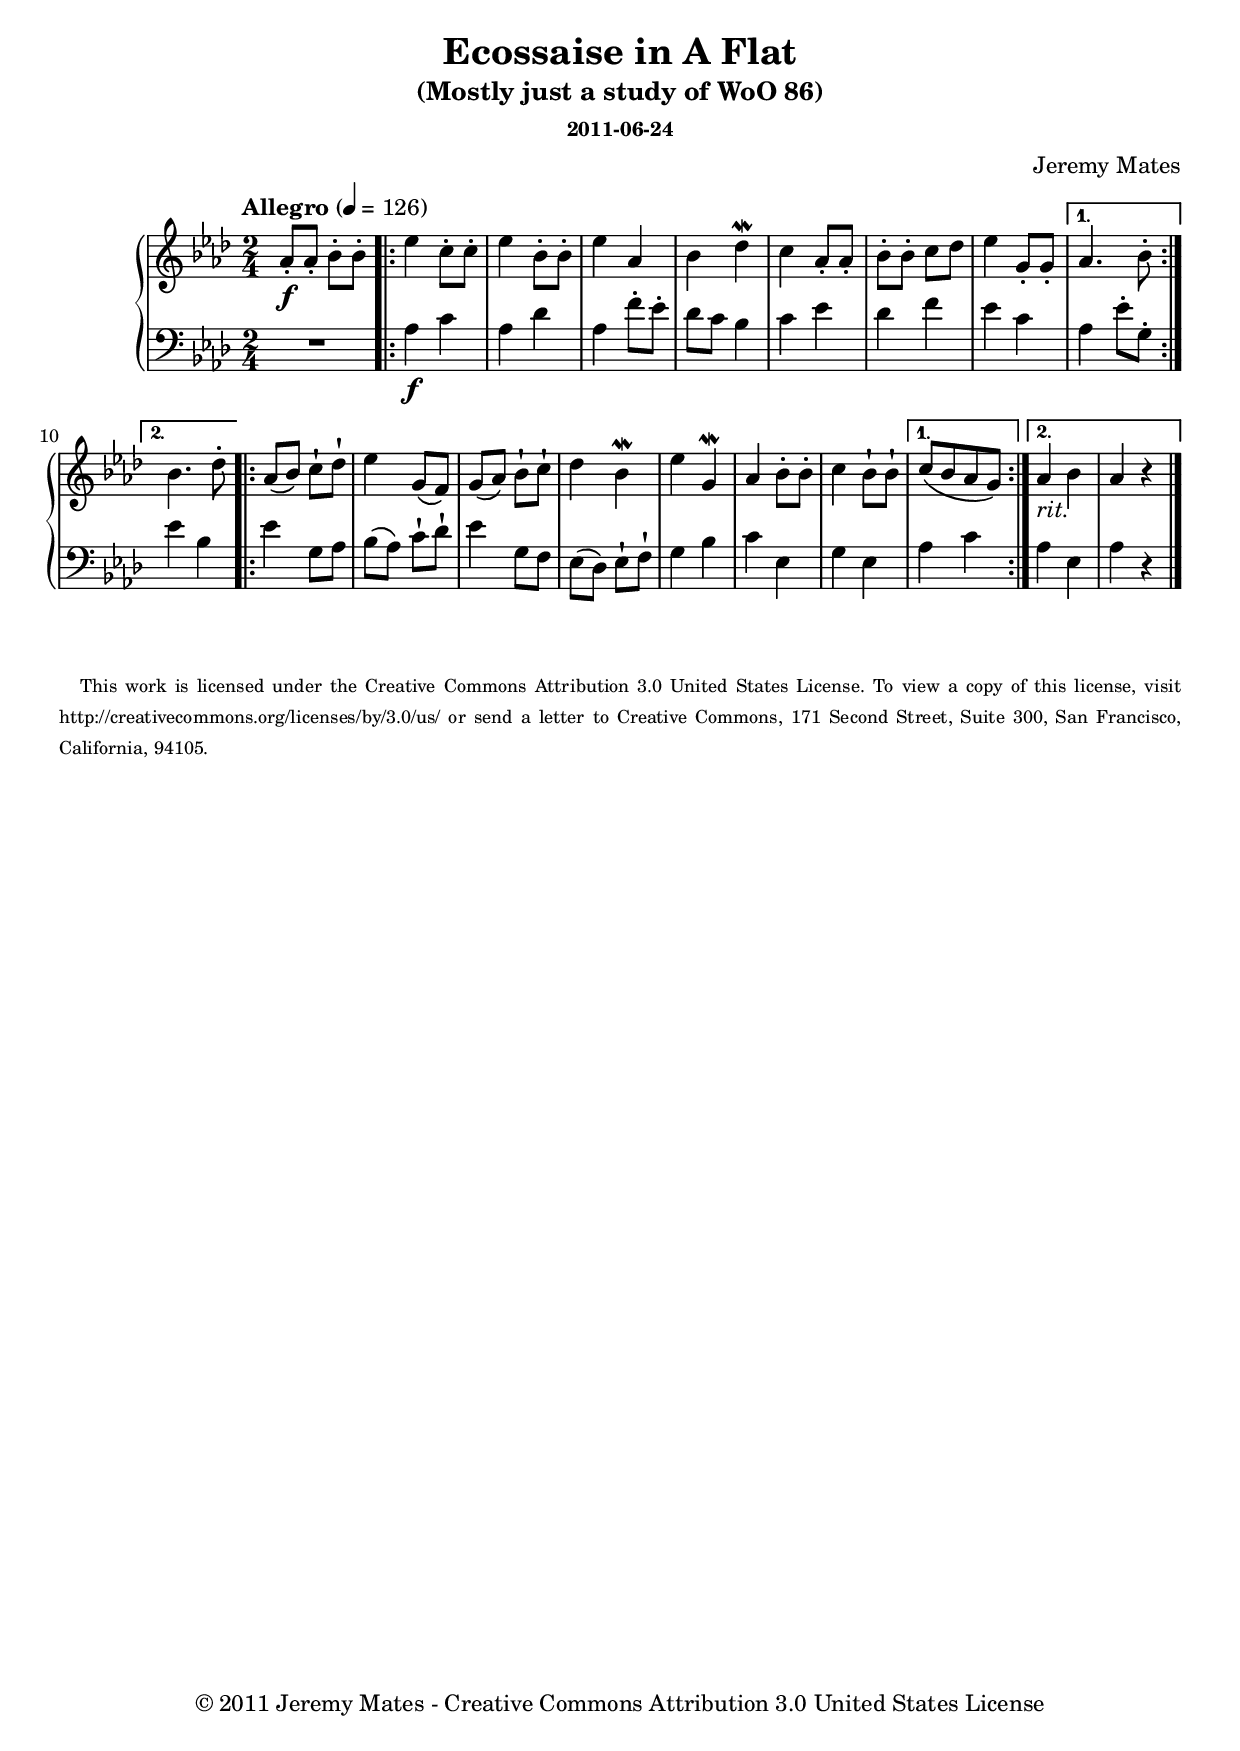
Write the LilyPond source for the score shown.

% LilyPond engraving system - http://www.lilypond.org/
%
% Mostly based on a study of Ecossaise in E Flat by B. and noodling around
% on the piano, plus to learn how to do the 1. / 2. repeat in LilyPond.
%
% MIDI -> mp3 conversion via the "harmo_bjf.SF2" soundfont:
% http://www-gmm.insa-toulouse.fr/~guillaum/PIANO/voiced_sfbank.html
%
% http://soundcloud.com/thrig

\version "2.14.0"

% http://www.mail-archive.com/lilypond-user@gnu.org/msg38823.html
%
% Copyright (C) 2008 NICTA
% Author: Peter Chubb <peter.chubb AT nicta.com.au>
%
%
%  This program is free software; you can redistribute it and/or modify
%  it under the terms of the GNU General Public License, version 2,
%  as published by the Free Software Foundation.
%
%  This program is distributed in the hope that it will be useful,
%  but WITHOUT ANY WARRANTY; without even the implied warranty of
%  MERCHANTABILITY or FITNESS FOR A PARTICULAR PURPOSE.
%  See the GNU General Public License for more details.  It is
%  available in the Lilypond source tree, or at
%  http://www.gnu.org/licenses/old-licenses/gpl-2.0.html
%
% This script tries to make MIDI output from LilyPond a little more realistic.
% It tries to take articulations (slurs, staccato) into account, by 
% replacing notes  with sequential music of suitably time-scaled note plus 
% skip.
%
% It also tries to unfold trills turns etc., and take rallentendo 
% and accelerando into account.
%
% As my scheme knowledge is poor (I was teaching myself as I went), there 
% is much scope for improvement.

%
%%%USAGE
% In the \score section do:
%  \unfoldRepeats \articulate <<
%	all the rest of the score
% >>
% or use the lilywrap script.
%
% TO DO (prioritised, the ones that'll make the most difference first)
%
% * Dynamics.  
%   * Fix quantisation for dynamics on single note (replace note 
%     with tied 128th notes?) -- started, needs work.
%   * Make \fp do the right thing (loud start, then quiet).
%
% * Inegalite.  Notes on-beat steal time from notes off-beat.  
%   Degree of stealing is a parameter: from 1.0 (straight) 
%   to 1.5 (extreme swing).  Also fix tenuto to use this.
%
% * add accel (to match rall), and molto rall. I've never seen 
%   molto accel but some composer somewhere has probably used it.
%
% * Fermata, and Fermata Lunga
% * Add more synonyms for accel and rall: rit ritard stringendo 
%
% * Phrasing.
%   * Rall at end of piece
%   * Very slight accel into a phrase, rall out of it.
%   * Dynamics during a phrase????  unclear how these should be in 
%     the general case
%
% * Trill algorithm needs work.
%
% * Cope with more ornaments/articulations.
%    mordents, inverted-turns, etc.
%   -- accent needs better control of dynamics.
%   -- Articulations: mezzo-staccato, staccatissimo, portato.
%   -- Handling of generic ornaments (in lily, `\stopped'; in 
%		most early music:  ornament this note (trill, turn 
%		or mordent as the player wishes))
% * Automatic gruppetto at end of trill; better handling of 
%      initial/final grace notes on trill
% * Automatic ornaments.
%   * Spot cadences and ornament
%   * Look for quaver-dotted note for trills, for example.  
%   * Fill in steps. (Needs lookahead/lookbehind.)
% * `afterturn' -- a turn after the start of a note.
% * accidentals for trills and turns

#(use-modules (ice-9 debug))
#(use-modules (scm display-lily))

% PARAMETERS
% How much to compress notes marked Staccato.  CPE Bach says `as short as 
% may conveniently be played, as if the keys were too hot to touch'.  
% Most modern sources say 1/2 the notated length of a note.
#(define ac:staccatoFactor '(1 . 2)) 

% And tenuto (if we ever implement time stealing, this should be >1.0)
#(define ac:tenutoFactor '(1 . 1))

% How much to articulate normal notes.  CPE Bach says 1/2 (and 
% staccato should be `as short as may conveniently be played') but this 
% sounds too short for modern music.  7/8 sounds about right.
% DBG fiddling with this
#(define ac:normalFactor '(8 . 8))

% How much to slow down for a rall. or a poco rall.
% (or speed up for accel or poco accel)
#(define ac:rallFactor (ly:make-moment 60 100)) % 40% slowdown
#(define ac:pocoRallFactor (ly:make-moment 90 100)) % 10% slowdown

% The absolute time for a twiddle in a trill, in minutes.
% Start with 1/4 seconds == 1/240 minutes
#(define ac:maxTwiddleTime (ly:make-moment 1 240))


% Internal variables, don't touch.
% (should probably be part of a context somehow)

% Whether to slur, or not
#(define ac:inSlur #f)
#(define ac:inPhrasingSlur #f)

% Whether the current noteevent is in a trill spanner
#(define ac:inTrill #f)

% assume start in C major.  Key change events override this.
% Could get from context, but don't know how.
#(define ac:current-key (make-music
          'KeyChangeEvent
          'tonic
          (ly:make-pitch -1 0 0)
          'pitch-alist
          (list (cons 0 0)
                (cons 1 0)
                (cons 2 0)
                (cons 3 0)
                (cons 4 0)
                (cons 5 0)
                (cons 6 0))))


#(define ac:currentTempo (ly:make-moment 15 1)) % 4 = 60, measured wholes per minute
#(define ac:lastTempo ac:currentTempo) % for 'a tempo' or 'tempo I'

% The duration of the current note.  Start at a crotchet 
% for no good reason.
#(define ac:currentDuration (ly:make-duration 2 0 1 1)) 

% Debugging: display a moment plus some text.
% Returns its moment argument so can be used in-line.
#(define (display-moment  text m)
  (display text)
  (display (list (ly:moment-main-numerator m) "/" (ly:moment-main-denominator m)))
  m
)

% Track tempo (and maybe later, other context properties)
% as they change.  Needs to better cope with saving only Tempo I,
% otherwise a tempo goes back to the tempo before the last change.
#(define (ac:adjust-props sym music)
  (case sym
   ((tempoWholesPerMinute)
    (set! ac:currentTempo (ly:music-property music 'value))
    (set! ac:lastTempo ac:currentTempo)
  )))

% Raise note one step in the current diatonic scale.
#(define (ac:up note)
  (let* ((pitch (ly:music-property note 'pitch))
	 (notename (ly:pitch-notename pitch))
	 (new-notename (if (eq? notename 6) 0 (+ 1 notename)))
	 (alterations (ly:music-property ac:current-key 'pitch-alist))
	 (new-alteration (cdr (assq new-notename alterations)))
	 (new-octave (if (eq? new-notename 0) (+ 1 (ly:pitch-octave pitch))
		      (ly:pitch-octave pitch)))
       )
   (set! (ly:music-property note 'pitch)(ly:make-pitch new-octave new-notename new-alteration))))


% Lower note one step in the current diatonic scale.
#(define (ac:down note)
  (begin  (let* ((pitch (ly:music-property note 'pitch))
	 (notename (ly:pitch-notename pitch))
	 (new-notename (if (eq? notename 0) 6 (- notename 1)))
	 (alterations (ly:music-property ac:current-key 'pitch-alist))
	 (new-alteration (cdr (assq new-notename alterations)))
	 (new-octave (if (eq? new-notename 6) (- (ly:pitch-octave pitch) 1)
		      (ly:pitch-octave pitch)))
       )
   (set! (ly:music-property note 'pitch)(ly:make-pitch new-octave new-notename new-alteration))))
)

% Shorten a note, and save the note's original duration in ac:currentDuration
#(define (ac:articulate-one-note m fraction)
  "Replace m with m*fraction"
  (if  (eq? 'NoteEvent (ly:music-property m 'name))
   (let*
    ((dur (ly:music-property m 'duration))
     (l (ly:duration-log dur))
     (d (ly:duration-dot-count dur))
     (factor (ly:duration-factor dur))
     (num (car fraction))
     (denom (cdr fraction)))
    (begin
     (set! ac:currentDuration dur)
     (set! (ly:music-property m 'duration)
      (ly:make-duration l d
       (* num (car factor))
       (* denom (cdr factor))))))
   m))

% helper routine to set duration.
#(define (ac:setduration music duration)
  "Set a note's duration."
  (let ((eventtype (ly:music-property music 'name)))
   (if 
    (or 
     (eq? eventtype 'NoteEvent)
     (eq? eventtype 'RestEvent)
     (eq? eventtype 'SkipEvent))
    (set! (ly:music-property music 'duration) duration))))

% Add an articulation event to a note.
% Used in afterGrace to mark all notes as tenuto, so they're not shortened 
#(define (ac:add-articulation type music)
    (music-map (lambda (m)
		(if (eq? 'EventChord (ly:music-property m 'name))
		 (set! (ly:music-property m 'elements)
		  (append (ly:music-property m 'elements)
		   (list (make-music 'ArticulationEvent 'articulation-type type)))))
		m)
     music))

% Gradually speed up a piece of music.  Stolen from the feather code in 
% the Lilypond base.
% Overflows moment and causes infinite Lilypond loop, or segv
% --- DON'T USE
#(define (ac:accel music factor)
  (let*
   ((orig-duration (ly:music-length music))
    (multiplier (ly:make-moment 1 1)))

   (music-map 
    (lambda (mus)
     (if (and (eq? (ly:music-property mus 'name) 'EventChord)
	  (< 0 (ly:moment-main-denominator (ly:music-length mus))))
      (begin
       (ly:music-compress mus multiplier)
       (set! multiplier (ly:moment-mul factor multiplier)))
    )
     mus)
    music)
   (ly:music-compress
    music
    (ly:moment-div orig-duration (ly:music-length music)))
   music))


% Convert a long note to an equivalent set of short notes, tied together.
% Still experimental, so disabled for now.
#(define (ac:to128 music) music)

#(define (ac:to128_disabled music)
  (if (or (eq? 'SkipEvent (ly:music-property music 'name))
	(eq? 'NoteEvent (ly:music-property music 'name)))
   (let* ((dur (ly:music-property music 'duration))
	  (log2 (ly:duration-log dur))
	 (shiftcount (- 6 log2))
	 (lastm (ly:music-deep-copy (shift-duration-log music shiftcount 0))))
   (set! (ly:music-property music 'elements) 
    (cons (make-music 'TieEvent) (ly:music-property music 'elements)))
   (make-sequential-music (list
			   (make-repeat "unfold" (1- (expt 2 shiftcount)) 
			    (make-sequential-music (list music)) '())
			   lastm)))
 music))


% absolute time in minutes of a length of music, as a rational number (moment)
#(define (ac:abstime music)
  (ly:moment-div (ly:music-length music) ac:currentTempo))

% convert absolute time (in minutes) to a moment in the current tempo
#(define (ac:abs->mom m)
  (ly:moment-mul m ac:currentTempo))


% a moment that is ac:maxTwiddletime seconds at the current tempo.
#(define (ac:targetTwiddleTime)
  (ac:abs->mom ac:maxTwiddleTime))


% Nearest twiddletime (in minutes) achievable with power-of-2 divisions of 
% the original music.  (twiddletime is the time for one pair of notes
% in a trill)
% If the music has a precomputed twiddletime (e.g., from \afterGrace) use that.
#(define (ac:twiddletime music)
  (let* ((tr (filter (lambda (x)
		     (and (eq? 'ArticulationEvent (ly:music-property x 'name))
		      (string= "trill" (ly:music-property x 'articulation-type))))
	      (ly:music-property music 'elements)))
	 (pre-t (if (pair? tr) (ly:music-property (car tr) 'twiddle)
		 '()))
	 (t (ac:targetTwiddleTime)))
   (if (ly:moment? pre-t)
    pre-t
    (let loop ((len (ly:music-length music)))
     (if (ly:moment<? t len)
      (loop (ly:moment-mul len (ly:make-moment 1 2)))
      len)))))



% Note: I'm assuming early music practice of starting on the auxiliiary note.
% Needs to add gruppetto if it's a long trill (TODO)
#(define (ac:trill music)
  " Replace music with time-compressed repeats of the music,
    maybe accelerating if the length is longer than a crotchet "
  (let* ((hemisemidur (ly:make-duration 5 0 1 1))
	 (orig-len  (ly:music-length music))
	 (t (ac:twiddletime music))
	 (uppernote '())
	 (note_moment (ly:moment-mul t (ly:make-moment 1 2)))
	 (c1 (ly:moment-div orig-len note_moment))
	 (c2 (inexact->exact
	      (round (/ (ly:moment-main-numerator c1)
		      (* 2 (ly:moment-main-denominator c1))))))
	 (count (if (< c2 2) 2 c2)))

   (set! (ly:music-property music 'elements)
    (filter (lambda (y) (eq? 'NoteEvent (ly:music-property y 'name)))
     (ly:music-property music 'elements)))
   (map (lambda (y) (ac:setduration y hemisemidur))
    (ly:music-property music 'elements))
   (set! uppernote (ly:music-deep-copy music))
   (map (lambda (y) (ac:up y))
    (filter
     (lambda (z) (eq? 'NoteEvent (ly:music-property z 'name)))
     (ly:music-property uppernote 'elements)))
   
   (let* ((trillMusicElements
	  (let loop ((so_far (list uppernote music))
		     (c count))
	   (if (> c 1)
	    (loop (append (list (ly:music-deep-copy uppernote) (ly:music-deep-copy music)) so_far) (1- c))
	    so_far)))
	  (trillMusic (make-sequential-music trillMusicElements))
	  (newlen (ly:music-length trillMusic))
	  (factor (ly:moment-div  orig-len newlen)))
    (ly:music-compress trillMusic factor)
; accelerating the music seems to put lily into an infinite loop in 
; its layout and midi engines.
;    (let* ((realfactor (exp (* (/ 1.0 count) (log 0.75))))
;	   (factor (ly:make-moment (inexact->exact (round (* 1024 realfactor)))
;		    1024)))
;     (ac:accel trillMusic factor))
 )))




% If there's an articulation, use it.
% If in a slur, use (1 . 1) instead.
% Treat phrasing slurs as slurs, but allow explicit articulation.
% (Maybe should treat staccato under a phrasing slur as mezzo-staccato?)
%
% Expect an EventChord.
%
% trills, turns, ornaments etc.  are also treated as Articulations.
% Split into two functions:
%  ac:getactions traverses the elements in the EventChord 
%		and calculates the parameters.
%  ac:articulate-chord applies the actions to each NoteEvent in 
%		the EventChord.
#(define (ac:getactions music)
  (let  loop ((factor ac:normalFactor)
	      (newelements '())
	      (es (ly:music-property music 'elements))
	      (actions '()))
   (if (null? es)
    (begin
     (set! (ly:music-property music 'elements) (reverse newelements))
     (cond
      (ac:inTrill (cons 'trill actions))
      ((and (eq? factor ac:normalFactor) (or ac:inSlur ac:inPhrasingSlur))
       (append actions (list 'articulation  '(1 . 1)) ))
      (else (append actions (list 'articulation  factor)))))
    ; else part
    (let ((e (car es))
	  (tail (cdr es)))
     (case (ly:music-property e 'name)

      ((BeamEvent) ; throw away beam events, or they'll be duplicated by turn or trill
       (loop factor newelements tail actions))

      ((SkipEvent)
       (loop (cons 1 1) (cons e newelements) tail actions))

      ((RestEvent)
       (loop (cons 1 1) (cons e newelements) tail actions))

      ((ArticulationEvent)
       (let ((articname (ly:music-property e 'articulation-type)))
	; TODO: add more here
	(cond
	 ((string= articname "staccato")
	  (loop ac:staccatoFactor newelements tail actions))
	 ((string= articname "tenuto")
	  (loop ac:tenutoFactor newelements tail actions))
	 ((string= articname "mordent")
	  (loop factor newelements tail (cons 'mordent actions)))
	 ((string= articname "prall")
	  (loop (cons 1 1) newelements tail (cons 'trill actions)))
	 ((string= articname "trill")
	  (loop (cons 1 1) newelements tail (cons 'trill actions)))
	 ((string= articname "turn")
	  (loop (cons 1 1) newelements tail (cons 'turn actions)))
	 (else (loop factor (cons e newelements) tail actions)))))

      ((TextScriptEvent)
       (let ((t (ly:music-property e 'text)))
	(if (not (string? t))
	 (loop factor (cons e newelements) tail actions)
	 (begin
	  (cond
	   ((or
	     (string= t "rall")
	     (string= t "Rall")
	     (string= t "rit.")
	     (string= t "rall."))
	    (loop factor (cons e newelements) tail (cons 'rall actions)))
	   ((or 
	     (string= t "poco rall.")
	     (string= t "poco rit."))
	    (loop factor (cons e newelements) tail (cons 'pocoRall actions)))
	   ((or (string= t "a tempo")
	     (string= t "tempo I"))
	  (loop factor (cons e newelements) tail (cons 'aTempo actions)))
	   (else (loop factor (cons e newelements) tail actions)))))))

      ((SlurEvent)
       (let ((direction (ly:music-property e 'span-direction)))
	(set! ac:inSlur (eq? direction -1))
	(loop factor newelements tail actions)))

      ((TrillSpanEvent)
       (let ((direction (ly:music-property e 'span-direction)))
	(set! ac:inTrill (eq? direction -1))
	(loop factor newelements tail (cons 'trill actions))))

      ((PhrasingSlurEvent)
       (let ((direction (ly:music-property e 'span-direction)))
	(set! ac:inPhrasingSlur (eq? direction -1))
	(loop factor newelements tail actions)))

      (else (loop factor (cons e newelements) tail actions)))))))



#(define (ac:articulate-chord music)
  (begin
   (cond 

    ((eq? 'EventChord (ly:music-property music 'name))
     (let loop ((actions (ac:getactions music)))
      (if (null? actions)
	(if (ly:moment> (ly:music-length music) (make-moment 1 4))
	 (ac:to128  music)
	 music)

      (case (car actions)

       ((articulation)
	(map
	 (lambda (x) (ac:articulate-one-note x (cadr actions)))
	 (ly:music-property music 'elements))
	(let*
	 ((num (caadr actions))
	  (denom (cdadr actions))
	  (mult (ly:duration-factor ac:currentDuration))
	  (newnum (* (- denom num) (car mult)))
	  (newdenom (* (cdr mult) denom))
	  (len (ly:duration-log ac:currentDuration))
	  (dots (ly:duration-dot-count ac:currentDuration)))

	 (if (not (eq? num denom))
	  (make-sequential-music
	   (list (ac:to128 music)
	   (make-music 'EventChord 'elements 
	    (list
	     (make-music 'SkipEvent 'duration (ly:make-duration len dots newnum newdenom))))))
	  music)))

       ((rall)
	(set! ac:currentTempo (ly:moment-mul ac:currentTempo ac:rallFactor))
	(let ((pset (make-music 'PropertySet
	   'value
	   ac:currentTempo
	   'symbol
	   'tempoWholesPerMinute)))
	 (if (null? (cdr actions))
	  (make-sequential-music (list pset music))
	  (make-sequential-music
	   (list pset (loop (cdr actions)))))))

       ((pocoRall)
	(set! ac:currentTempo (ly:moment-mul ac:currentTempo ac:pocoRallFactor))
	(let ((pset (make-music 'PropertySet
	   'value 
	   ac:currentTempo
	   'symbol
	   'tempoWholesPerMinute)))
	 (if (null? (cdr actions))
	  (make-sequential-music (list pset music))
	  (make-sequential-music
	   (list pset (loop (cdr actions)))))))

       ((aTempo)
	(set! ac:currentTempo ac:lastTempo)
	(let ((pset (make-music 'PropertySet
	   'value 
	   ac:currentTempo
	   'symbol
	   'tempoWholesPerMinute)))
	 (if (null? (cdr actions))
	  (make-sequential-music (list pset music))
	  (make-sequential-music
	   (list pset (loop (cdr actions)))))))

       ((trill)
	 (ac:trill music))

       ((turn)
	(let*
	 ((dur (ly:music-property
		(car (ly:music-property music 'elements)) 'duration))
	  (factor (ly:duration-factor dur))
	  (newdur (ly:make-duration (+ (ly:duration-log dur) 2)
		   (ly:duration-dot-count dur) (car factor)(cdr factor))))
	 (begin
	  (map (lambda (y) (ac:setduration y newdur)) 
	   (ly:music-property music 'elements))
	  (let* ((above (ly:music-deep-copy music))
		 (below (ly:music-deep-copy music))
		 (newmusic (make-sequential-music (list above music below music))))
	   (begin
	    (map (lambda (y) (ac:down y))
	     (filter 
	      (lambda (z) (eq? 'NoteEvent (ly:music-property z 'name)))
	      (ly:music-property below 'elements)))
	    (map (lambda (y) (ac:up y))
	     (filter 
	      (lambda (z) (eq? 'NoteEvent (ly:music-property z 'name)))
	      (ly:music-property above 'elements)))
	    newmusic)))))
     ))))

    ((eq? 'KeyChangeEvent (ly:music-property music 'name))
     (set! ac:current-key music)
     music
   )

    ((eq? 'PropertySet (ly:music-property music 'name))
     (ac:adjust-props (ly:music-property music 'symbol) music)
     music)

    (else  music))
 ))



% At last ... here's the music function that aplies all the above to a
% score.
articulate = #(define-music-function (parser location music)
	       (ly:music?)
	       "Adjust times of note to add tenuto, staccato and 
                normal articulations.
		"
	       (music-map ac:articulate-chord music)
	       )


% Override \afterGrace to be in terms of audio, not spacing.
afterGrace =
#(define-music-function
  (parser location main grace)
  (ly:music? ly:music?)

  (let*
   ((main-length (ly:music-length main))
    (grace-orig-length (ly:music-length grace))
    (gracelen (ac:twiddletime main))
    (grace-factor (ly:moment-div gracelen grace-orig-length))
    (new-main-length (ly:moment-sub main-length gracelen))
    (factor (ly:moment-div new-main-length main-length))
  )
   (map (lambda (y) (set! (ly:music-property y 'twiddle) gracelen))
	 (filter (lambda (z) 
		  (and 
		   (eq? 'ArticulationEvent (ly:music-property z 'name))
		   (string= "trill" (ly:music-property z 'articulation-type))))
	  (ly:music-property main 'elements)))
   (ac:add-articulation "tenuto" grace)
   (make-sequential-music  (list (ly:music-compress main factor) (ly:music-compress grace grace-factor)))))

% An appoggiatura takes half the duration of the main note, 
% or 1/3 if the note is dotted (i.e., half the undotted equivalent time)
% Somewhere around the end of the 19th, start of 20th century the rules 
% changed, but my main interest is early music.
appoggiatura = 
#(define-music-function (parser location grace main)
  (ly:music? ly:music?)
  (let* ((maindur (ly:music-length main))
	 (grace-orig-len (ly:music-length grace))
	 (numerator (ly:moment-main-numerator maindur))
	 (factor (if (eq? (remainder numerator 3) 0)
		  (ly:make-moment 1 3) (ly:make-moment 1 2))))
   (ly:music-compress grace factor)
   (ly:music-compress main (ly:moment-sub (ly:make-moment 1 1) factor))
   
    (set! (ly:music-property grace 'elements)
     (append (ly:music-property grace 'elements)
      (list (make-music 'SlurEvent 'span-direction -1))))
    (set! (ly:music-property main 'elements)
     (append (ly:music-property main 'elements)
      (list (make-music 'SlurEvent 'span-direction 1))))
     (make-sequential-music (list grace main))))
   


#(define-markup-list-command (paragraph layout props args) (markup-list?)
 (interpret-markup-list layout props
   (make-justified-lines-markup-list (cons (make-hspace-markup 2) args))))

\header {
  title = "Ecossaise in A Flat"
  composer = "Jeremy Mates"
  subtitle = "(Mostly just a study of WoO 86)"
  subsubtitle = "2011-06-24"
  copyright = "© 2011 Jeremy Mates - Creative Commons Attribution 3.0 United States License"
}

firstBitUpper = \relative c'' {

  aes8-.\f aes-. bes-. bes-. |

  \repeat volta 2 {
    ees4 c8-. c-. |
    ees4 bes8-. bes-. |
    ees4 aes, |
    bes4 des\mordent |

    c4 aes8-. aes-. |
    % this needed c des to lead nicely to the E, d4 out of place in rhythm
    bes8-. bes-. c des |
    ees4 g,8-. g-. |
  }
  \alternative {
    { aes4. bes8-. | }
    { bes4. des8-. | }
  }
}

firstBitLower = \relative c' {

  R2 |

  \repeat volta 2 {
    % Double counterpoint at 12th, roughly following upper voice
    aes4\f c |
    aes4 des |
    % 6-5 motion on f-ees as felt like it
    aes4 f'8-. ees-. |
    des8 c bes4 |

    % worked out harmonically, boring I6 ii6 V I
    c4 ees |
    des4 f |
    ees4 c |
  }
  \alternative {
    { aes4 ees'8-. g,-. | }
    { ees'4  bes4 | }
  }
}


secondBitUpper = \relative c'' {

  \set Score.tempoHideNote = ##t

  \repeat volta 2 {
    aes8\( bes\) c-| des-| |
    ees4 g,8\( f\) |
    g8\( aes\) bes-| c-| |
    des4 bes\mordent |

    ees4 g,\mordent |
    aes4 bes8-. bes-. |
    c4 bes8-| bes-| |
  }
  \alternative {
    { c8[\( bes aes g]\) | }
    { \tempo 4=108 aes4_\markup { \italic "rit." } \tempo 4=96 bes |
      \tempo 4=72 aes4 r
       \bar "|." }
  }
}

secondBitLower = \relative c' {
  \repeat volta 2 {
    ees4 g,8 aes |
    bes8\( aes\) c-| des-| |
    ees4 g,8 f |
    ees8\( des\) ees-| f-| |

    g4 bes4 |
    c4 ees, |
    g4 ees |
  }
  \alternative {
    { aes4 c | }
    { aes4 ees |
      aes4 r
       \bar "|." }
  }
}

upper = {
  \clef treble
  \key aes \major
  \time 2/4
  \tempo "Allegro" 4=126

  \firstBitUpper
  \secondBitUpper
}

lower = {
  \clef bass
  \key aes \major
  \time 2/4
 
  \firstBitLower
  \secondBitLower
}

theMusic = {
  \new PianoStaff <<
    \new Staff = "upper" \upper
    \new Staff = "lower" \lower
  >>
}

\book {
\score {
  \theMusic
  \layout { }
}
\score {
  \unfoldRepeats \articulate {
    \set Score.midiChannelMapping = #'instrument
    \theMusic
  }
  \midi { }
}
  \markuplines { \paragraph \tiny { {
This work is licensed under the Creative Commons Attribution 3.0 United
States License. To view a copy of this license, visit
http://creativecommons.org/licenses/by/3.0/us/ or send a letter to
Creative Commons, 171 Second Street, Suite 300, San Francisco,
California, 94105.
} } }
}
